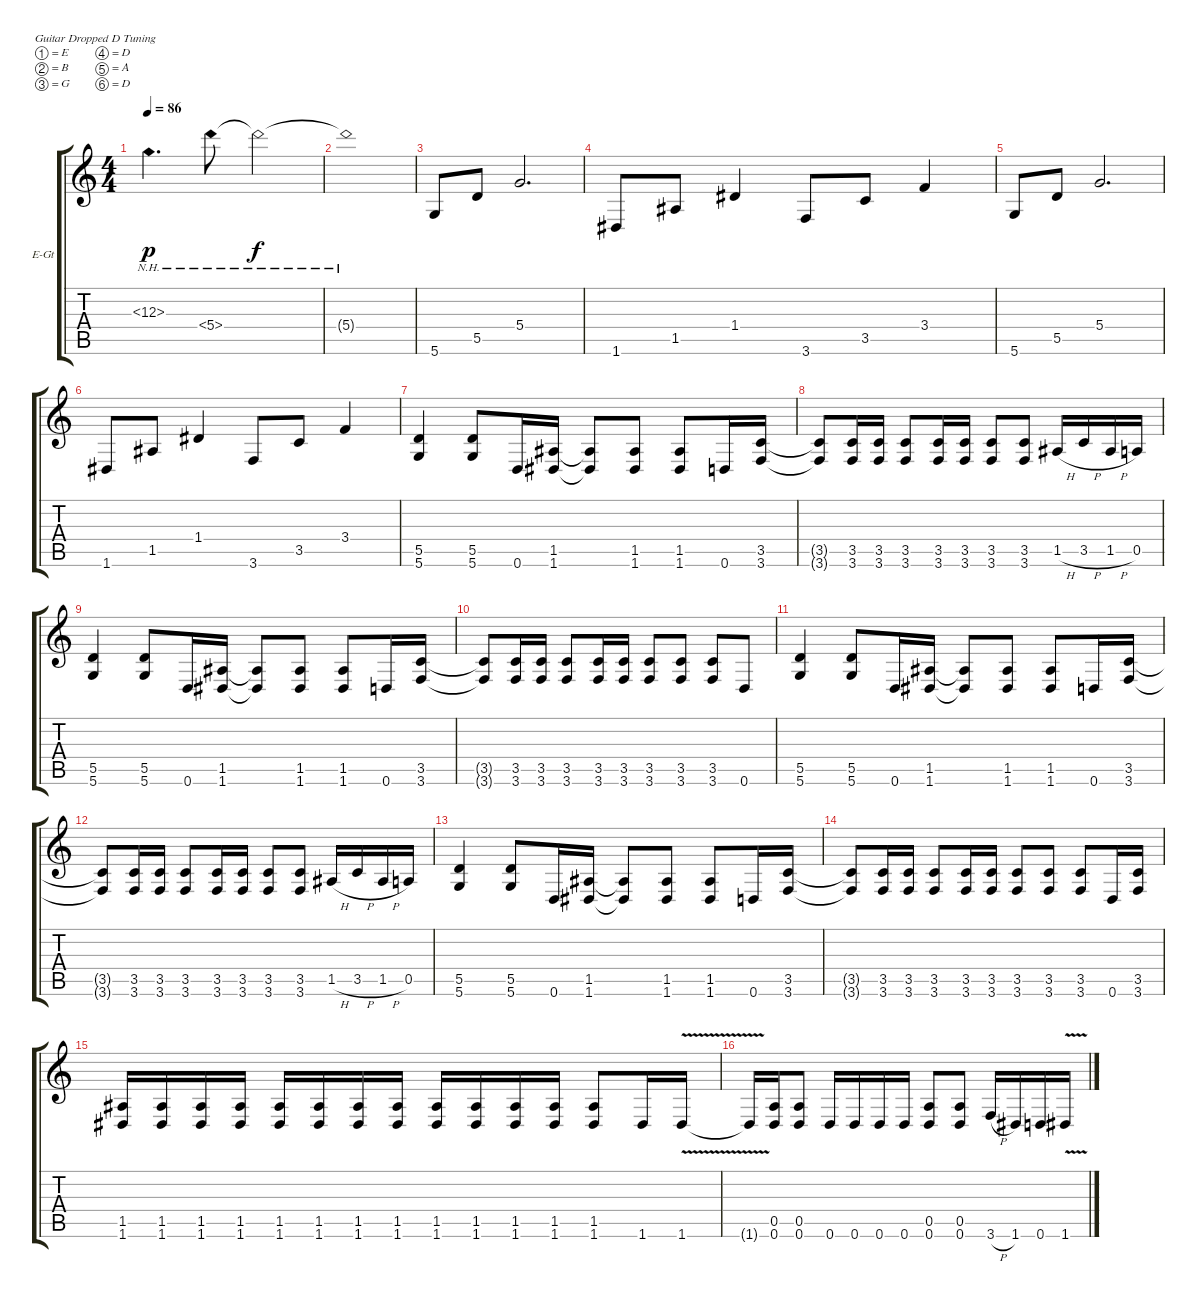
\defaultSystemsLayout 4
\bracketExtendMode groupsimilarinstruments
\firstSystemTrackNameOrientation horizontal
\otherSystemsTrackNameOrientation horizontal
\track ("John LeCompt (Rhythm Guitar)" "E-Gt") {instrument distortionguitar}
\staff {score tabs}
\tuning (E4 B3 G3 D3 A2 D2)
\ts (4 4)
\tempo 86
\clef g2
\ks c
12.3{nh}.4{d dy p} 5.4{nh}.8 5.4{nh t}.2{dy f} |
5.4{nh t}.1 |
5.6.8 5.5.8 5.4.2{d} |
1.6.8 1.5.8 1.4.4 3.6.8 3.5.8 3.4.4 |
5.6.8 5.5.8 5.4.2{d} |
1.6.8 1.5.8 1.4.4 3.6.8 3.5.8 3.4.4 |
(5.5 5.6).4 (5.5 5.6).8 0.6.16 (1.5 1.6).16 (1.5{t} 1.6{t}).8 (1.5 1.6).8 (1.5 1.6).8 0.6.16 (3.5 3.6).16 |
(3.5{t} 3.6{t}).8 (3.5 3.6).16 (3.5 3.6).16 (3.5 3.6).8 (3.5 3.6).16 (3.5 3.6).16 (3.5 3.6).8 (3.5 3.6).8 1.5{h}.16 3.5{h}.16 1.5{h}.16 0.5.16 |
(5.5 5.6).4 (5.5 5.6).8 0.6.16 (1.5 1.6).16 (1.5{t} 1.6{t}).8 (1.5 1.6).8 (1.5 1.6).8 0.6.16 (3.5 3.6).16 |
(3.5{t} 3.6{t}).8 (3.5 3.6).16 (3.5 3.6).16 (3.5 3.6).8 (3.5 3.6).16 (3.5 3.6).16 (3.5 3.6).8 (3.5 3.6).8 (3.5 3.6).8 0.6.8 |
(5.5 5.6).4 (5.5 5.6).8 0.6.16 (1.5 1.6).16 (1.5{t} 1.6{t}).8 (1.5 1.6).8 (1.5 1.6).8 0.6.16 (3.5 3.6).16 |
(3.5{t} 3.6{t}).8 (3.5 3.6).16 (3.5 3.6).16 (3.5 3.6).8 (3.5 3.6).16 (3.5 3.6).16 (3.5 3.6).8 (3.5 3.6).8 1.5{h}.16 3.5{h}.16 1.5{h}.16 0.5.16 |
(5.5 5.6).4 (5.5 5.6).8 0.6.16 (1.5 1.6).16 (1.5{t} 1.6{t}).8 (1.5 1.6).8 (1.5 1.6).8 0.6.16 (3.5 3.6).16 |
(3.5{t} 3.6{t}).8 (3.5 3.6).16 (3.5 3.6).16 (3.5 3.6).8 (3.5 3.6).16 (3.5 3.6).16 (3.5 3.6).8 (3.5 3.6).8 (3.5 3.6).8 0.6.16 (3.5 3.6).16 |
(1.5 1.6).16 (1.5 1.6).16 (1.5 1.6).16 (1.5 1.6).16 (1.5 1.6).16 (1.5 1.6).16 (1.5 1.6).16 (1.5 1.6).16 (1.5 1.6).16 (1.5 1.6).16 (1.5 1.6).16 (1.5 1.6).16 (1.5 1.6).8 1.6.16 1.6{v}.16 |
1.6{v t}.16 (0.5 0.6).16 (0.5 0.6).8 0.6.16 0.6.16 0.6.16 0.6.16 (0.5 0.6).8 (0.5 0.6).8 3.6{h}.16 1.6.16 0.6.16 1.6{v}.16
